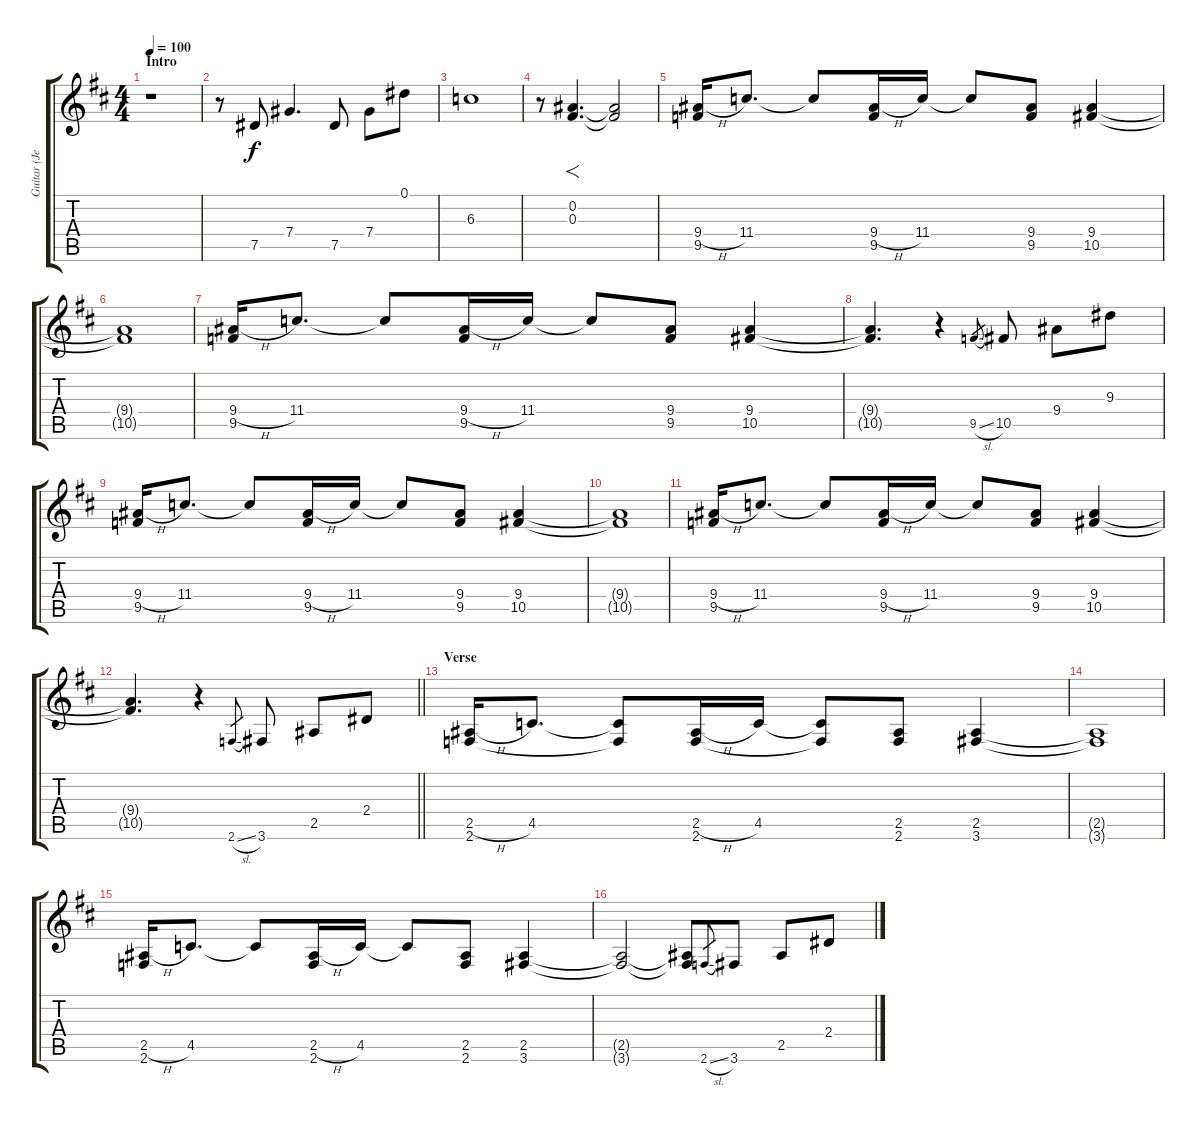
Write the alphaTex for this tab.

\track ("Guitar (Jerry)" "Guitar (Je") {instrument distortionguitar}
\staff {score tabs}
\tuning (Eb4 Bb3 Gb3 Db3 Ab2 Eb2) {hide}
\ts (4 4)
\section ("" "Intro")
\tempo 100
\clef g2
\ks bminor
r.1{dy f instrument distortionguitar} |
r.8 7.5.8 7.4.4{d} 7.5.8 7.4.8 0.1.8 |
6.3.1 |
r.8 (0.2 0.3).4{f d} (0.2{t} 0.3{t}).2 |
(9.4{h} 9.5).16 11.4.8{d} 11.4{t}.8 (9.4{h} 9.5).16 11.4.16 11.4{t}.8 (9.4 9.5).8 (9.4 10.5).4 |
(9.4{t} 10.5{t}).1 |
(9.4{h} 9.5).16 11.4.8{d} 11.4{t}.8 (9.4{h} 9.5).16 11.4.16 11.4{t}.8 (9.4 9.5).8 (9.4 10.5).4 |
(9.4{t} 10.5{t}).4{d} r.4 9.5{sl}.8{gr} 10.5.8 9.4.8 9.3.8 |
(9.4{h} 9.5).16 11.4.8{d} 11.4{t}.8 (9.4{h} 9.5).16 11.4.16 11.4{t}.8 (9.4 9.5).8 (9.4 10.5).4 |
(9.4{t} 10.5{t}).1 |
(9.4{h} 9.5).16 11.4.8{d} 11.4{t}.8 (9.4{h} 9.5).16 11.4.16 11.4{t}.8 (9.4 9.5).8 (9.4 10.5).4 |
\barLineRight lightlight
(9.4{t} 10.5{t}).4{d} r.4 2.6{sl}.8{gr} 3.6.8 2.5.8 2.4.8 |
\section ("" "Verse")
(2.5{h} 2.6).16 4.5.8{d} (4.5{t} 2.6{t}).8 (2.5{h} 2.6).16 4.5.16 (4.5{t} 2.6{t}).8 (2.5 2.6).8 (2.5 3.6).4 |
(2.5{t} 3.6{t}).1 |
(2.5{h} 2.6).16 4.5.8{d} 4.5{t}.8 (2.5{h} 2.6).16 4.5.16 4.5{t}.8 (2.5 2.6).8 (2.5 3.6).4 |
(2.5{t} 3.6{t}).2 (2.5{t} 3.6{t}).8 2.6{sl}.8{gr} 3.6.8 2.5.8 2.4.8
